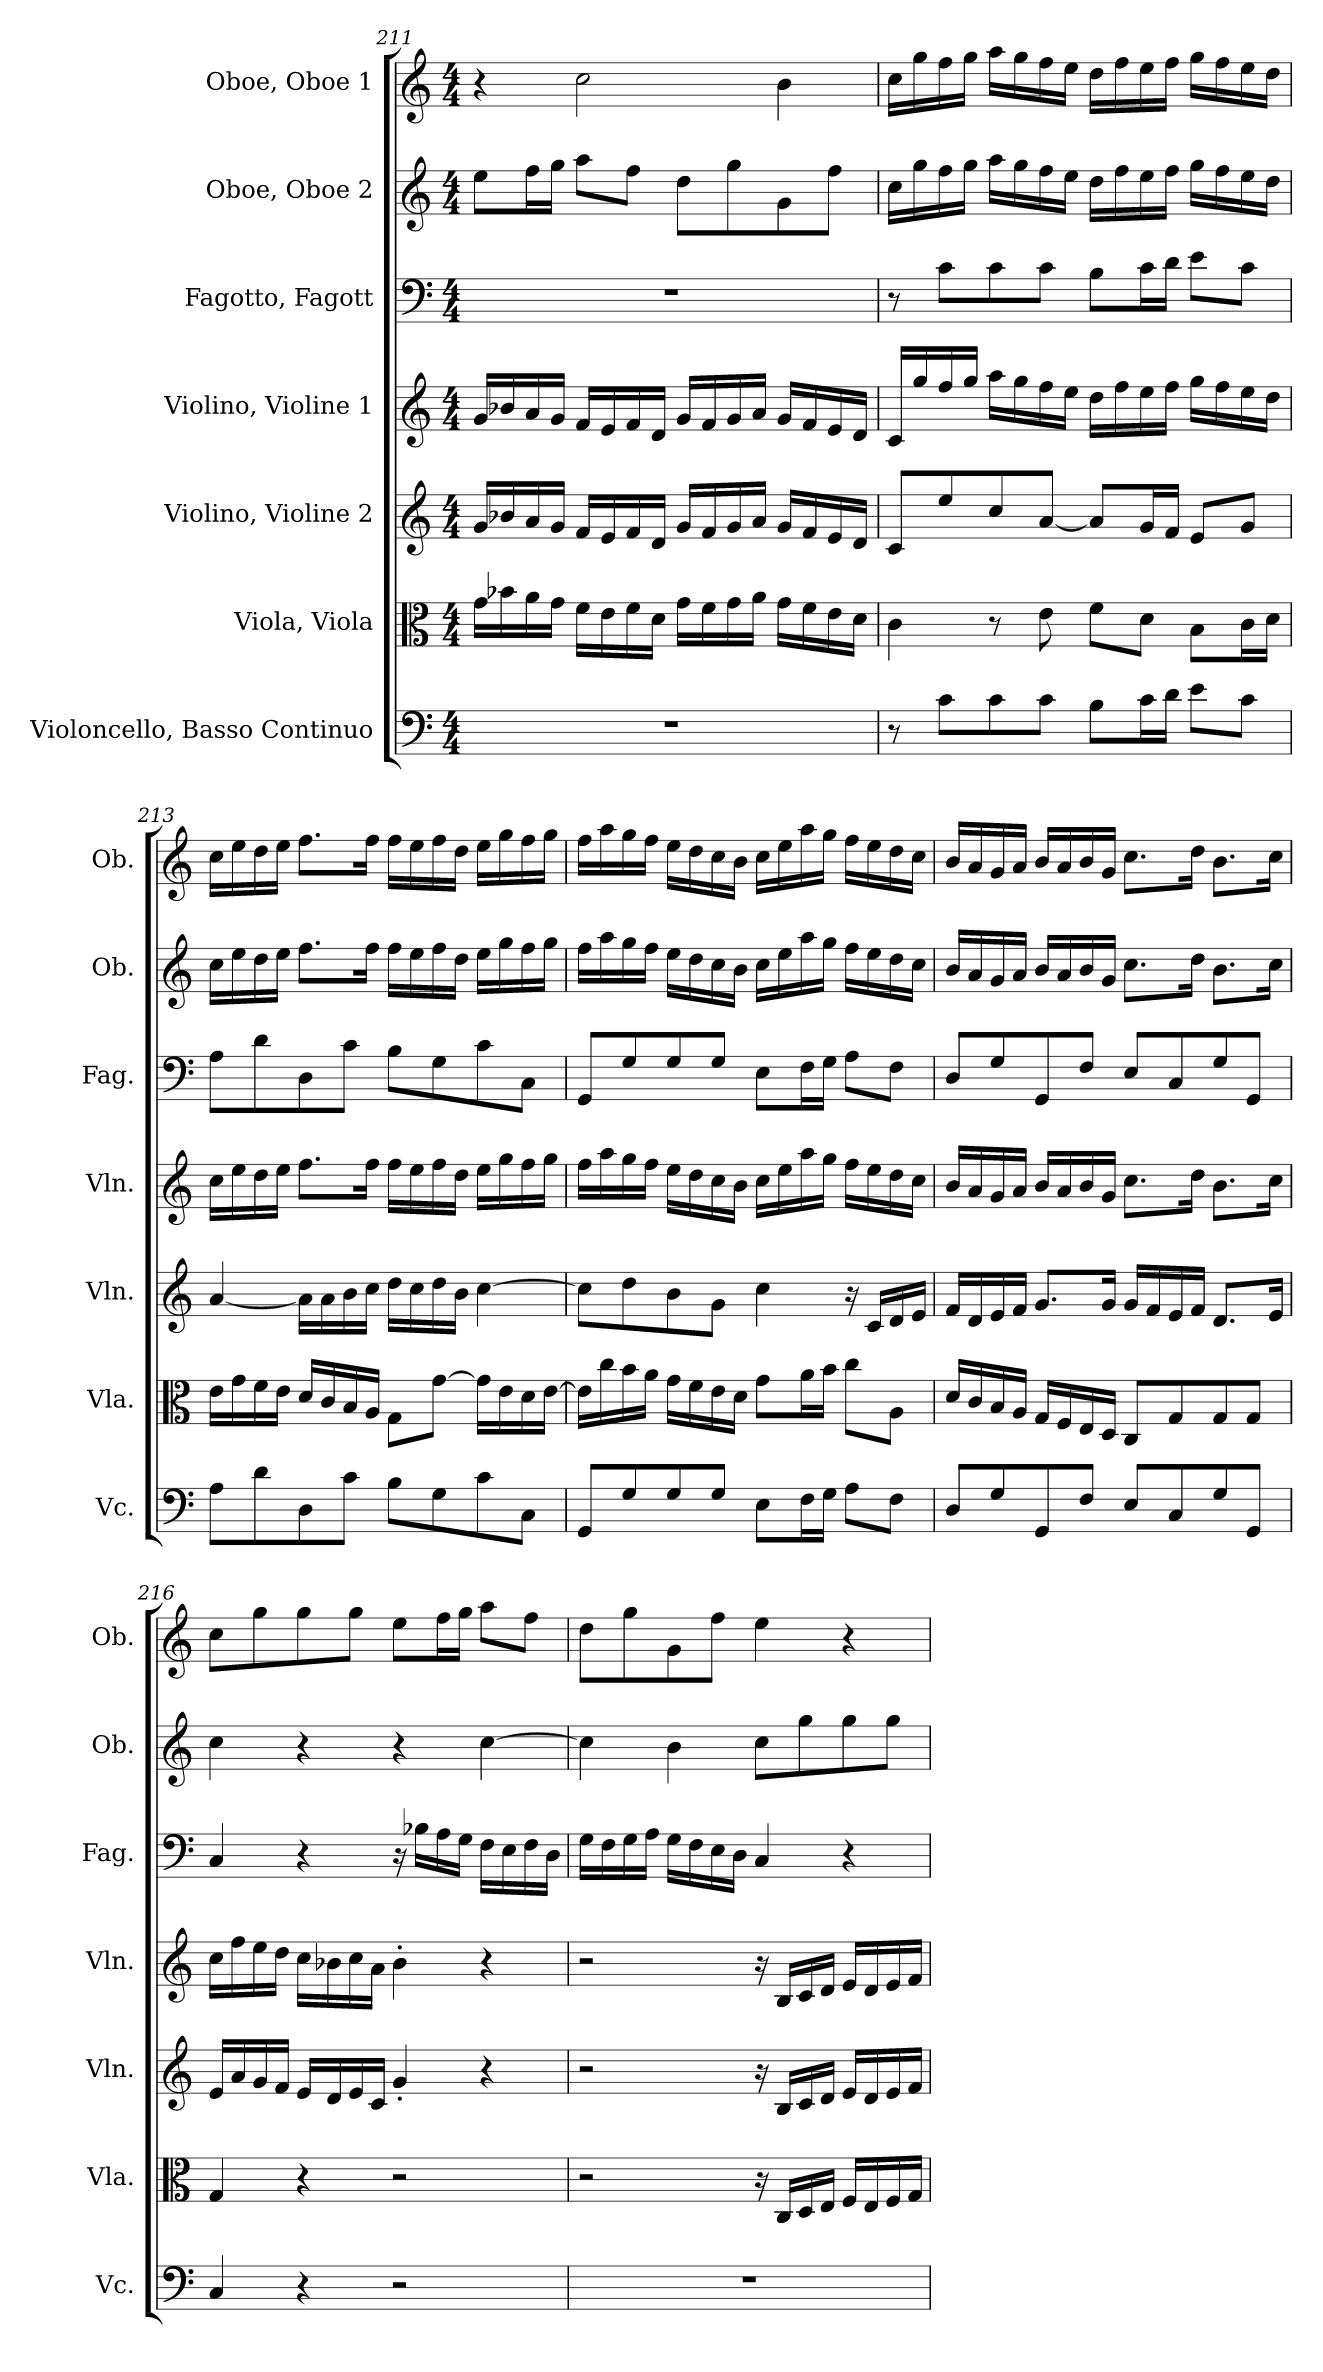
**kern	**kern	**kern	**kern	**kern	**kern	**kern
*part7	*part6	*part5	*part4	*part3	*part2	*part1
*staff7	*staff6	*staff5	*staff4	*staff3	*staff2	*staff1
*I"Violoncello, Basso Continuo	*I"Viola, Viola	*I"Violino, Violine 2	*I"Violino, Violine 1	*I"Fagotto, Fagott	*I"Oboe, Oboe 2	*I"Oboe, Oboe 1
*I'Vc.	*I'Vla.	*I'Vln.	*I'Vln.	*I'Fag.	*I'Ob.	*I'Ob.
*clefF4	*clefC3	*clefG2	*clefG2	*clefF4	*clefG2	*clefG2
*k[]	*k[]	*k[]	*k[]	*k[]	*k[]	*k[]
*M4/4	*M4/4	*M4/4	*M4/4	*M4/4	*M4/4	*M4/4
=211	=211	=211	=211	=211	=211	=211
1r	16g\LL	16g/LL	16g/LL	1r	8ee\L	4r
.	16b-X\	16b-X/	16b-X/	.	.	.
.	16a\	16a/	16a/	.	16ff\L	.
.	16g\JJ	16g/JJ	16g/JJ	.	16gg\JJ	.
.	16f\LL	16f/LL	16f/LL	.	8aa\L	2cc\
.	16e\	16e/	16e/	.	.	.
.	16f\	16f/	16f/	.	8ff\J	.
.	16d\JJ	16d/JJ	16d/JJ	.	.	.
.	16g\LL	16g/LL	16g/LL	.	8dd\L	.
.	16f\	16f/	16f/	.	.	.
.	16g\	16g/	16g/	.	8gg\	.
.	16a\JJ	16a/JJ	16a/JJ	.	.	.
.	16g\LL	16g/LL	16g/LL	.	8g\	4b\
.	16f\	16f/	16f/	.	.	.
.	16e\	16e/	16e/	.	8ff\J	.
.	16d\JJ	16d/JJ	16d/JJ	.	.	.
!!LO:PB:g=z
=212	=212	=212	=212	=212	=212	=212
8r	4c\	8c/L	16c/LL	8r	16cc\LL	16cc\LL
.	.	.	16gg/	.	16gg\	16gg\
8c\L	.	8ee/	16ff/	8c\L	16ff\	16ff\
.	.	.	16gg/JJ	.	16gg\JJ	16gg\JJ
8c\	8r	8cc/	16aa\LL	8c\	16aa\LL	16aa\LL
.	.	.	16gg\	.	16gg\	16gg\
8c\J	8e\	[8a/J	16ff\	8c\J	16ff\	16ff\
.	.	.	16ee\JJ	.	16ee\JJ	16ee\JJ
8B\L	8f\L	8a/L]	16dd\LL	8B\L	16dd\LL	16dd\LL
.	.	.	16ff\	.	16ff\	16ff\
16c\L	8d\J	16g/L	16ee\	16c\L	16ee\	16ee\
16d\JJ	.	16f/JJ	16ff\JJ	16d\JJ	16ff\JJ	16ff\JJ
8e\L	8B\L	8e/L	16gg\LL	8e\L	16gg\LL	16gg\LL
.	.	.	16ff\	.	16ff\	16ff\
8c\J	16c\L	8g/J	16ee\	8c\J	16ee\	16ee\
.	16d\JJ	.	16dd\JJ	.	16dd\JJ	16dd\JJ
=213	=213	=213	=213	=213	=213	=213
8A\L	16e\LL	[4a/	16cc\LL	8A\L	16cc\LL	16cc\LL
.	16g\	.	16ee\	.	16ee\	16ee\
8d\	16f\	.	16dd\	8d\	16dd\	16dd\
.	16e\JJ	.	16ee\JJ	.	16ee\JJ	16ee\JJ
8D\	16d/LL	16a\LL]	8.ff\L	8D\	8.ff\L	8.ff\L
.	16c/	16a\	.	.	.	.
8c\J	16B/	16b\	.	8c\J	.	.
.	16A/JJ	16cc\JJ	16ff\Jk	.	16ff\Jk	16ff\Jk
8B\L	8G\L	16dd\LL	16ff\LL	8B\L	16ff\LL	16ff\LL
.	.	16cc\	16ee\	.	16ee\	16ee\
8G\	[8g\J	16dd\	16ff\	8G\	16ff\	16ff\
.	.	16b\JJ	16dd\JJ	.	16dd\JJ	16dd\JJ
8c\	16g\LL]	[4cc\	16ee\LL	8c\	16ee\LL	16ee\LL
.	16e\	.	16gg\	.	16gg\	16gg\
8C\J	16d\	.	16ff\	8C\J	16ff\	16ff\
.	[16e\JJ	.	16gg\JJ	.	16gg\JJ	16gg\JJ
!!LO:PB:g=z
=214	=214	=214	=214	=214	=214	=214
8GG/L	16e\LL]	8cc\L]	16ff\LL	8GG/L	16ff\LL	16ff\LL
.	16cc\	.	16aa\	.	16aa\	16aa\
8G/	16b\	8dd\	16gg\	8G/	16gg\	16gg\
.	16a\JJ	.	16ff\JJ	.	16ff\JJ	16ff\JJ
8G/	16g\LL	8b\	16ee\LL	8G/	16ee\LL	16ee\LL
.	16f\	.	16dd\	.	16dd\	16dd\
8G/J	16e\	8g\J	16cc\	8G/J	16cc\	16cc\
.	16d\JJ	.	16b\JJ	.	16b\JJ	16b\JJ
8E\L	8g\L	4cc\	16cc\LL	8E\L	16cc\LL	16cc\LL
.	.	.	16ee\	.	16ee\	16ee\
16F\L	16a\L	.	16aa\	16F\L	16aa\	16aa\
16G\JJ	16b\JJ	.	16gg\JJ	16G\JJ	16gg\JJ	16gg\JJ
8A\L	8cc\L	16r	16ff\LL	8A\L	16ff\LL	16ff\LL
.	.	16c/LL	16ee\	.	16ee\	16ee\
8F\J	8A\J	16d/	16dd\	8F\J	16dd\	16dd\
.	.	16e/JJ	16cc\JJ	.	16cc\JJ	16cc\JJ
=215	=215	=215	=215	=215	=215	=215
8D/L	16d/LL	16f/LL	16b/LL	8D/L	16b/LL	16b/LL
.	16c/	16d/	16a/	.	16a/	16a/
8G/	16B/	16e/	16g/	8G/	16g/	16g/
.	16A/JJ	16f/JJ	16a/JJ	.	16a/JJ	16a/JJ
8GG/	16G/LL	8.g/L	16b/LL	8GG/	16b/LL	16b/LL
.	16F/	.	16a/	.	16a/	16a/
8F/J	16E/	.	16b/	8F/J	16b/	16b/
.	16D/JJ	16g/Jk	16g/JJ	.	16g/JJ	16g/JJ
8E/L	8C/L	16g/LL	8.cc\L	8E/L	8.cc\L	8.cc\L
.	.	16f/	.	.	.	.
8C/	8G/	16e/	.	8C/	.	.
.	.	16f/JJ	16dd\Jk	.	16dd\Jk	16dd\Jk
8G/	8G/	8.d/L	8.b\L	8G/	8.b\L	8.b\L
8GG/J	8G/J	.	.	8GG/J	.	.
.	.	16e/Jk	16cc\Jk	.	16cc\Jk	16cc\Jk
!!LO:PB:g=z
=216	=216	=216	=216	=216	=216	=216
4C/	4G/	16e/LL	16cc\LL	4C/	4cc\	8cc\L
.	.	16a/	16ff\	.	.	.
.	.	16g/	16ee\	.	.	8gg\
.	.	16f/JJ	16dd\JJ	.	.	.
4r	4r	16e/LL	16cc\LL	4r	4r	8gg\
.	.	16d/	16b-X\	.	.	.
.	.	16e/	16cc\	.	.	8gg\J
.	.	16c/JJ	16a\JJ	.	.	.
2r	2r	4g'/	4b-'\	16r	4r	8ee\L
.	.	.	.	16B-X\LL	.	.
.	.	.	.	16A\	.	16ff\L
.	.	.	.	16G\JJ	.	16gg\JJ
.	.	4r	4r	16F\LL	[4cc\	8aa\L
.	.	.	.	16E\	.	.
.	.	.	.	16F\	.	8ff\J
.	.	.	.	16D\JJ	.	.
=217	=217	=217	=217	=217	=217	=217
1r	2r	2r	2r	16G\LL	4cc\]	8dd\L
.	.	.	.	16F\	.	.
.	.	.	.	16G\	.	8gg\
.	.	.	.	16A\JJ	.	.
.	.	.	.	16G\LL	4b\	8g\
.	.	.	.	16F\	.	.
.	.	.	.	16E\	.	8ff\J
.	.	.	.	16D\JJ	.	.
.	16r	16r	16r	4C/	8cc\L	4ee\
.	16C/LL	16B/LL	16B/LL	.	.	.
.	16D/	16c/	16c/	.	8gg\	.
.	16E/JJ	16d/JJ	16d/JJ	.	.	.
.	16F/LL	16e/LL	16e/LL	4r	8gg\	4r
.	16E/	16d/	16d/	.	.	.
.	16F/	16e/	16e/	.	8gg\J	.
.	16G/JJ	16f/JJ	16f/JJ	.	.	.
=	=	=	=	=	=	=
*-	*-	*-	*-	*-	*-	*-
